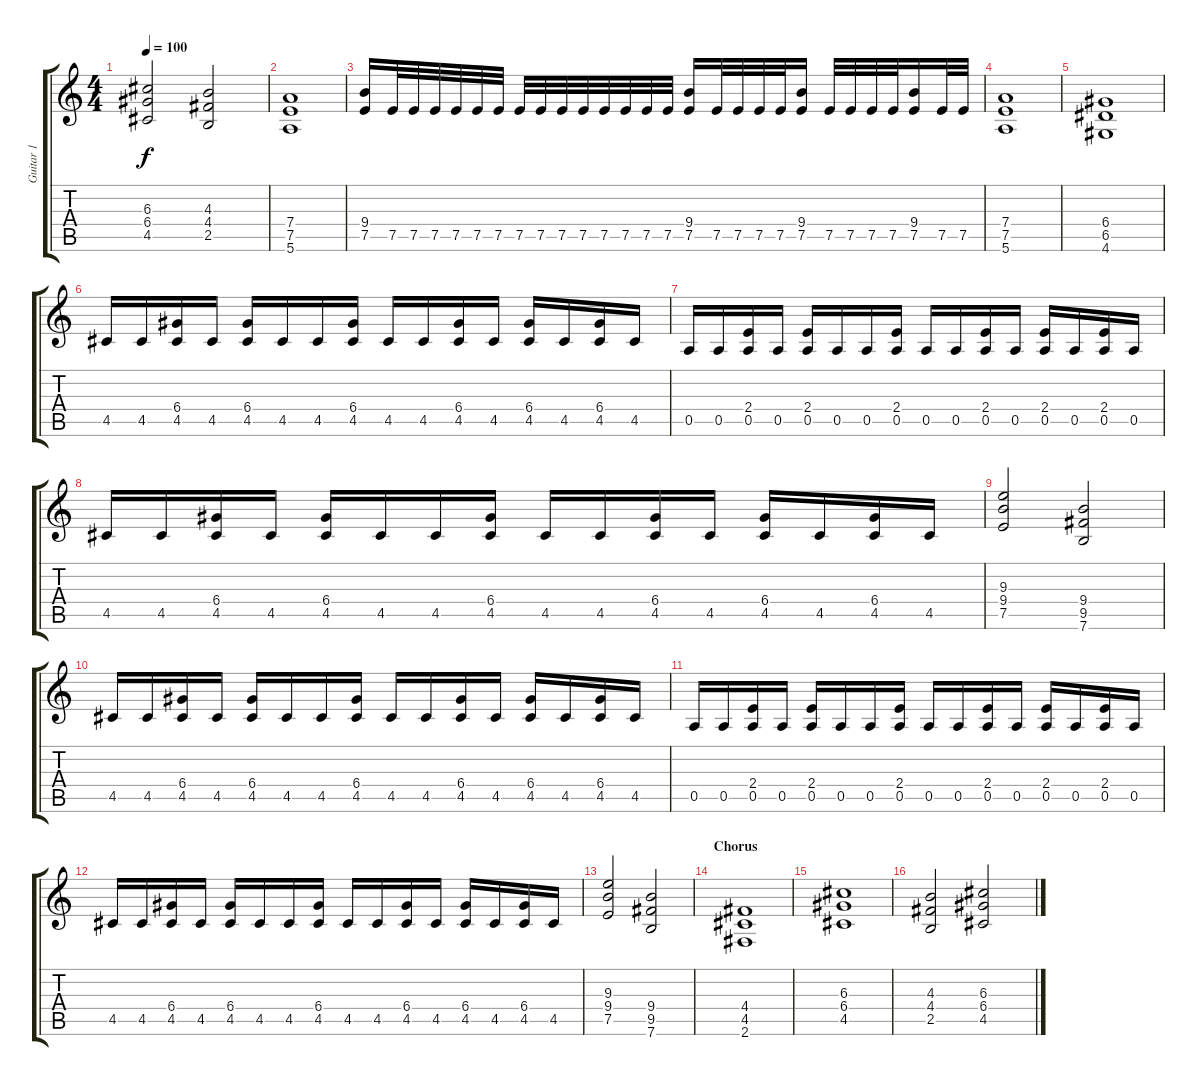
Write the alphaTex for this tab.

\track ("Guitar 1" "Guitar 1") {instrument overdrivenguitar}
\staff {score tabs}
\tuning (E4 B3 G3 D3 A2 E2) {hide}
\ts (4 4)
\tempo 100
\clef g2
\ks c
(6.3 6.4 4.5).2{dy f} (4.3 4.4 2.5).2 |
(7.4 7.5 5.6).1 |
(9.4 7.5).16 7.5.32 7.5.32 7.5.32 7.5.32 7.5.32 7.5.32 7.5.32 7.5.32 7.5.32 7.5.32 7.5.32 7.5.32 7.5.32 7.5.32 (9.4 7.5).16 7.5.32 7.5.32 7.5.32 7.5.32 (9.4 7.5).16 7.5.32 7.5.32 7.5.32 7.5.32 (9.4 7.5).16 7.5.32 7.5.32 |
(7.4 7.5 5.6).1 |
(6.4 6.5 4.6).1 |
\section ("" "")
4.5.16 4.5.16 (6.4 4.5).16 4.5.16 (6.4 4.5).16 4.5.16 4.5.16 (6.4 4.5).16 4.5.16 4.5.16 (6.4 4.5).16 4.5.16 (6.4 4.5).16 4.5.16 (6.4 4.5).16 4.5.16 |
0.5.16 0.5.16 (2.4 0.5).16 0.5.16 (2.4 0.5).16 0.5.16 0.5.16 (2.4 0.5).16 0.5.16 0.5.16 (2.4 0.5).16 0.5.16 (2.4 0.5).16 0.5.16 (2.4 0.5).16 0.5.16 |
4.5.16 4.5.16 (6.4 4.5).16 4.5.16 (6.4 4.5).16 4.5.16 4.5.16 (6.4 4.5).16 4.5.16 4.5.16 (6.4 4.5).16 4.5.16 (6.4 4.5).16 4.5.16 (6.4 4.5).16 4.5.16 |
(9.3 9.4 7.5).2 (9.4 9.5 7.6).2 |
4.5.16 4.5.16 (6.4 4.5).16 4.5.16 (6.4 4.5).16 4.5.16 4.5.16 (6.4 4.5).16 4.5.16 4.5.16 (6.4 4.5).16 4.5.16 (6.4 4.5).16 4.5.16 (6.4 4.5).16 4.5.16 |
0.5.16 0.5.16 (2.4 0.5).16 0.5.16 (2.4 0.5).16 0.5.16 0.5.16 (2.4 0.5).16 0.5.16 0.5.16 (2.4 0.5).16 0.5.16 (2.4 0.5).16 0.5.16 (2.4 0.5).16 0.5.16 |
4.5.16 4.5.16 (6.4 4.5).16 4.5.16 (6.4 4.5).16 4.5.16 4.5.16 (6.4 4.5).16 4.5.16 4.5.16 (6.4 4.5).16 4.5.16 (6.4 4.5).16 4.5.16 (6.4 4.5).16 4.5.16 |
(9.3 9.4 7.5).2 (9.4 9.5 7.6).2 |
\section ("" "Chorus")
(4.4 4.5 2.6).1 |
(6.3 6.4 4.5).1 |
(4.3 4.4 2.5).2 (6.3 6.4 4.5).2
